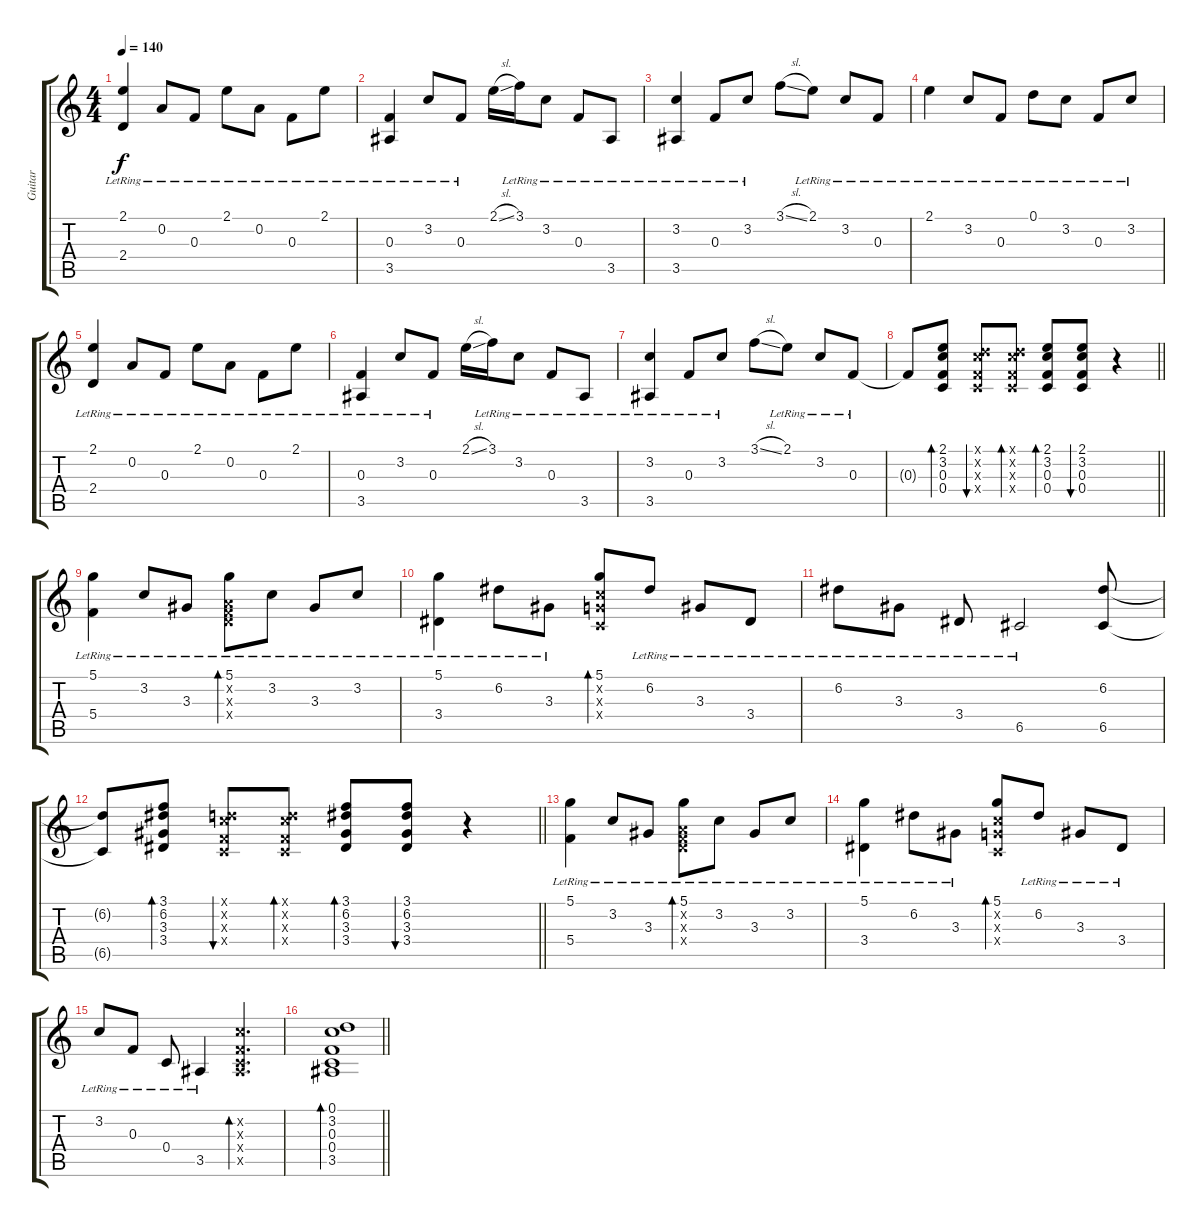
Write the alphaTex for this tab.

\track ("Guitar" "Guitar") {instrument acousticguitarsteel}
\staff {score tabs}
\tuning (D4 A3 F3 C3 G2 D2) {hide}
\ts (4 4)
\tempo 140
\clef g2
\ks c
(2.1{lr} 2.4{lr}).4{dy f} 0.2{lr}.8 0.3{lr}.8 2.1{lr}.8 0.2{lr}.8 0.3{lr}.8 2.1{lr}.8 |
(0.3{lr} 3.5{lr}).4 3.2{lr}.8 0.3{lr}.8 2.1{sl}.16 3.1{lr}.16 3.2{lr}.8 0.3{lr}.8 3.5{lr}.8 |
(3.2{lr} 3.5{lr}).4 0.3{lr}.8 3.2{lr}.8 3.1{sl}.8 2.1{lr}.8 3.2{lr}.8 0.3{lr}.8 |
2.1{lr}.4 3.2{lr}.8 0.3{lr}.8 0.1{lr}.8 3.2{lr}.8 0.3{lr}.8 3.2{lr}.8 |
(2.1{lr} 2.4{lr}).4 0.2{lr}.8 0.3{lr}.8 2.1{lr}.8 0.2{lr}.8 0.3{lr}.8 2.1{lr}.8 |
(0.3{lr} 3.5{lr}).4 3.2{lr}.8 0.3{lr}.8 2.1{sl}.16 3.1{lr}.16 3.2{lr}.8 0.3{lr}.8 3.5{lr}.8 |
(3.2{lr} 3.5{lr}).4 0.3{lr}.8 3.2{lr}.8 3.1{sl}.8 2.1{lr}.8 3.2{lr}.8 0.3{lr}.8 |
\barLineRight lightlight
0.3{t}.8 (2.1 3.2 0.3 0.4).8{bd 60} (0.1{x} 3.2{x} 0.3{x} 0.4{x}).8{bu 60} (0.1{x} 3.2{x} 0.3{x} 0.4{x}).8{bd 60} (2.1 3.2 0.3 0.4).8{bd 60} (2.1 3.2 0.3 0.4).8{bu 60} r.4 |
(5.1{lr} 5.4{lr}).4 3.2{lr}.8 3.3{lr}.8 (5.1{lr} 0.2{x} 0.3{x} 2.4{x}).8{bd 60} 3.2{lr}.8 3.3{lr}.8 3.2{lr}.8 |
(5.1{lr} 3.4{lr}).4 6.2{lr}.8 3.3{lr}.8 (5.1 3.2{x} 2.3{x} 0.4{x}).8{bd 60} 6.2{lr}.8 3.3{lr}.8 3.4{lr}.8 |
6.2{lr}.8 3.3{lr}.8 3.4{lr}.8 6.5{lr}.2 (6.2 6.5).8 |
\barLineRight lightlight
(6.2{t} 6.5{t}).8 (3.1 6.2 3.3 3.4).8{bd 60} (0.1{x} 3.2{x} 0.3{x} 0.4{x}).8{bu 60} (0.1{x} 3.2{x} 0.3{x} 0.4{x}).8{bd 60} (3.1 6.2 3.3 3.4).8{bd 60} (3.1 6.2 3.3 3.4).8{bu 60} r.4 |
(5.1{lr} 5.4{lr}).4 3.2{lr}.8 3.3{lr}.8 (5.1{lr} 0.2{x} 0.3{x} 2.4{x}).8{bd 60} 3.2{lr}.8 3.3{lr}.8 3.2{lr}.8 |
(5.1{lr} 3.4{lr}).4 6.2{lr}.8 3.3{lr}.8 (5.1 3.2{x} 2.3{x} 0.4{x}).8{bd 60} 6.2{lr}.8 3.3{lr}.8 3.4{lr}.8 |
3.2{lr}.8 0.3{lr}.8 0.4{lr}.8 3.5{lr}.4 (3.2{x} 0.3{x} 0.4{x} 3.5{x}).4{d bd 60} |
\barLineRight lightlight
(0.1 3.2 0.3 0.4 3.5).1{bd 60}
